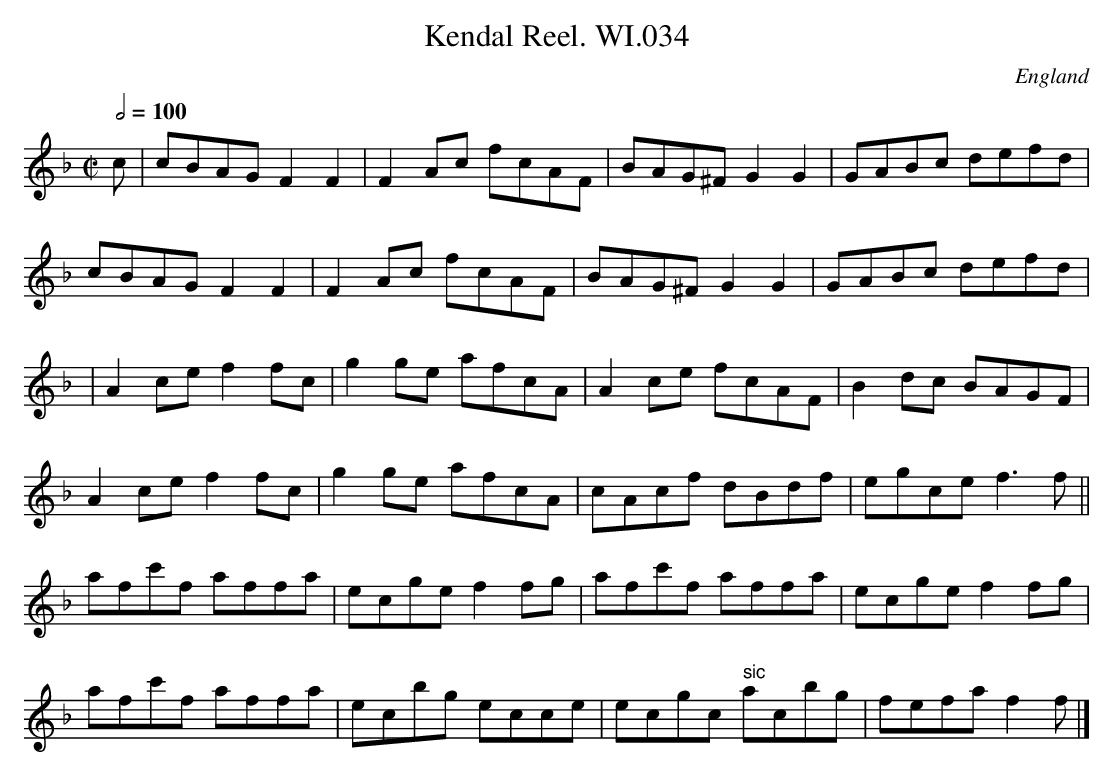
X:1
T:Kendal Reel. WI.034
M:C|
L:1/8
Q:1/2=100
O:England
K:F major
c|cBAG F2F2|F2Ac fcAF|BAG^F G2G2|GABc defd|!
cBAG F2F2|F2Ac fcAF|BAG^F G2G2|GABc defd|!
|A2ce f2fc|g2ge afcA|A2ce fcAF|B2dc BAGF|!
A2ce f2fc|g2ge afcA|cAcf dBdf|egce f3f||!
afc'f affa|ecge f2fg|afc'f affa|ecge f2fg|!
afc'f affa|ecbg ecce|ecgc" sic" acbg|fefa f2f|]
